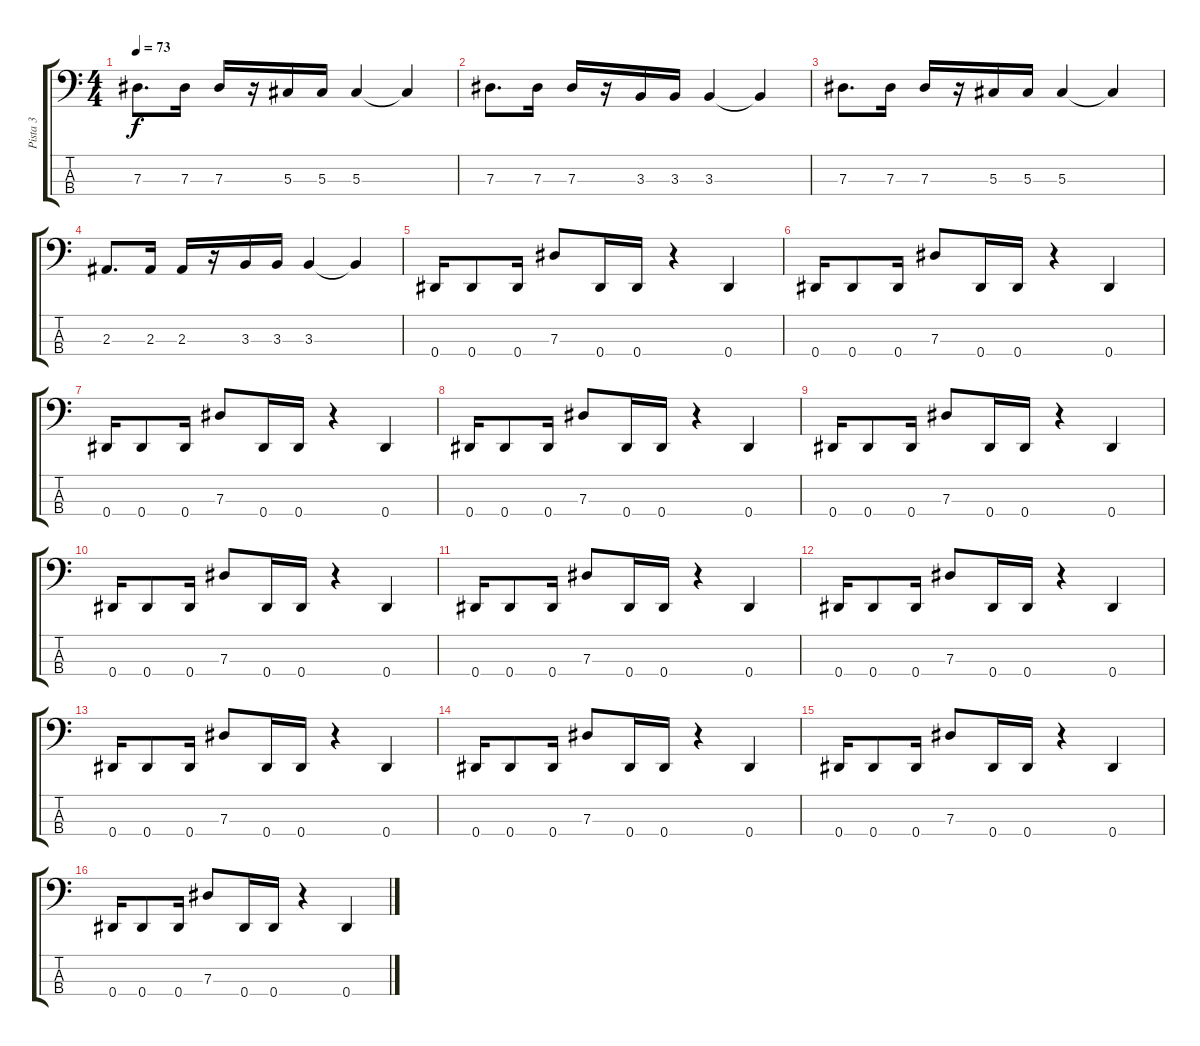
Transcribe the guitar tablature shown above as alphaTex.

\track ("Pista 3" "Pista 3") {instrument electricbassfinger}
\staff {score tabs}
\tuning (Gb2 Db2 Ab1 Eb1) {hide}
\ts (4 4)
\tempo 73
\clef f4
\ks c
7.3.8{d dy f} 7.3.16 7.3.16 r.16 5.3.16 5.3.16 5.3.4 5.3{t}.4 |
7.3.8{d} 7.3.16 7.3.16 r.16 3.3.16 3.3.16 3.3.4 3.3{t}.4 |
7.3.8{d} 7.3.16 7.3.16 r.16 5.3.16 5.3.16 5.3.4 5.3{t}.4 |
2.3.8{d} 2.3.16 2.3.16 r.16 3.3.16 3.3.16 3.3.4 3.3{t}.4 |
0.4.16 0.4.8 0.4.16 7.3.8 0.4.16 0.4.16 r.4 0.4.4 |
0.4.16 0.4.8 0.4.16 7.3.8 0.4.16 0.4.16 r.4 0.4.4 |
0.4.16 0.4.8 0.4.16 7.3.8 0.4.16 0.4.16 r.4 0.4.4 |
0.4.16 0.4.8 0.4.16 7.3.8 0.4.16 0.4.16 r.4 0.4.4 |
0.4.16 0.4.8 0.4.16 7.3.8 0.4.16 0.4.16 r.4 0.4.4 |
0.4.16 0.4.8 0.4.16 7.3.8 0.4.16 0.4.16 r.4 0.4.4 |
0.4.16 0.4.8 0.4.16 7.3.8 0.4.16 0.4.16 r.4 0.4.4 |
0.4.16 0.4.8 0.4.16 7.3.8 0.4.16 0.4.16 r.4 0.4.4 |
0.4.16 0.4.8 0.4.16 7.3.8 0.4.16 0.4.16 r.4 0.4.4 |
0.4.16 0.4.8 0.4.16 7.3.8 0.4.16 0.4.16 r.4 0.4.4 |
0.4.16 0.4.8 0.4.16 7.3.8 0.4.16 0.4.16 r.4 0.4.4 |
0.4.16 0.4.8 0.4.16 7.3.8 0.4.16 0.4.16 r.4 0.4.4
